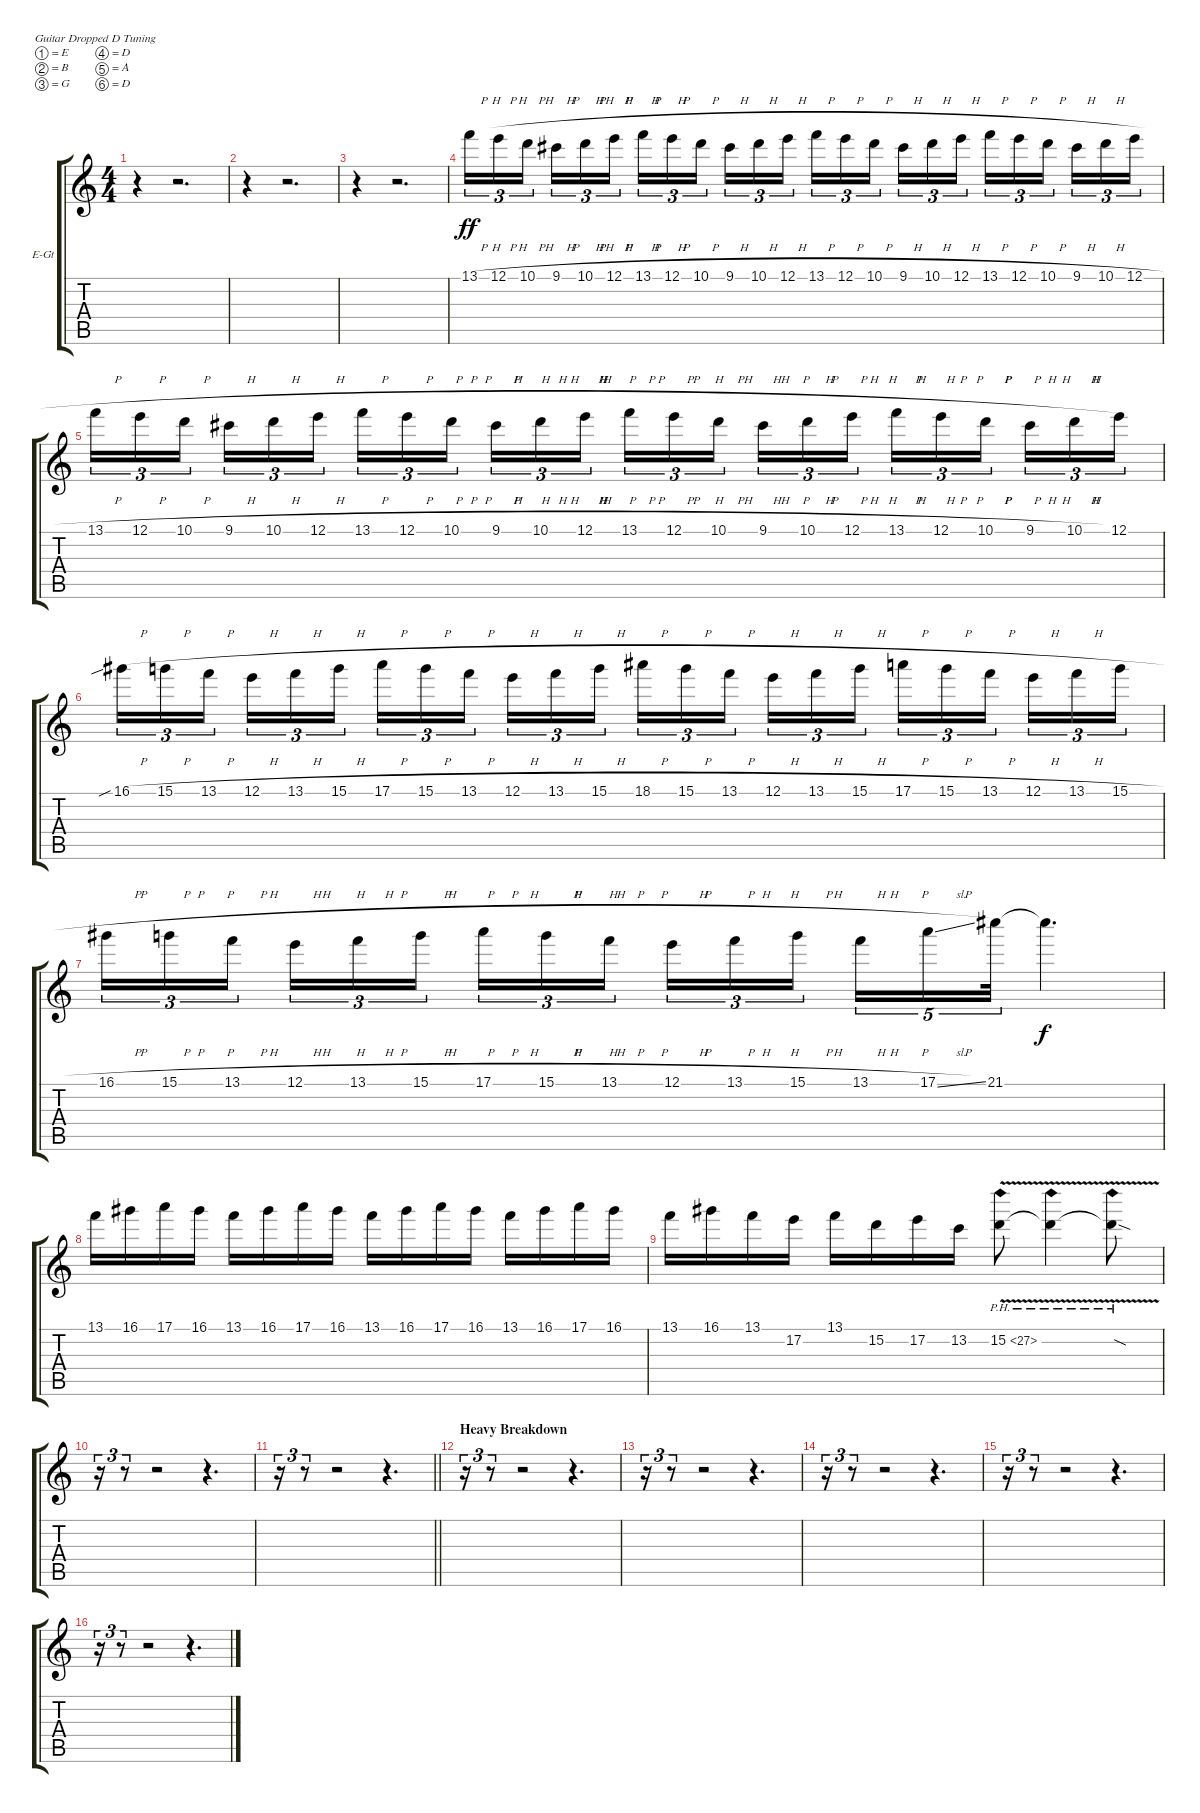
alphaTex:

\bracketExtendMode groupsimilarinstruments
\firstSystemTrackNameOrientation horizontal
\otherSystemsTrackNameOrientation horizontal
\track ("Electric Guitar 4" "E-Gt") {instrument distortionguitar}
\staff {score tabs}
\tuning (E4 B3 G3 D3 A2 D2)
\ts (4 4)
\tempo (142 hide)
\clef g2
\ks c
r.4{dy f} r.2{d} |
r.4 r.2{d} |
r.4 r.2{d} |
13.1{h}.16{tu (3 2) dy ff} 12.1{h}.16{tu (3 2)} 10.1{h}.16{tu (3 2)} 9.1{h}.16{tu (3 2)} 10.1{h}.16{tu (3 2)} 12.1{h}.16{tu (3 2)} 13.1{h}.16{tu (3 2)} 12.1{h}.16{tu (3 2)} 10.1{h}.16{tu (3 2)} 9.1{h}.16{tu (3 2)} 10.1{h}.16{tu (3 2)} 12.1{h}.16{tu (3 2)} 13.1{h}.16{tu (3 2)} 12.1{h}.16{tu (3 2)} 10.1{h}.16{tu (3 2)} 9.1{h}.16{tu (3 2)} 10.1{h}.16{tu (3 2)} 12.1{h}.16{tu (3 2)} 13.1{h}.16{tu (3 2)} 12.1{h}.16{tu (3 2)} 10.1{h}.16{tu (3 2)} 9.1{h}.16{tu (3 2)} 10.1{h}.16{tu (3 2)} 12.1{h}.16{tu (3 2)} |
13.1{h}.16{tu (3 2)} 12.1{h}.16{tu (3 2)} 10.1{h}.16{tu (3 2)} 9.1{h}.16{tu (3 2)} 10.1{h}.16{tu (3 2)} 12.1{h}.16{tu (3 2)} 13.1{h}.16{tu (3 2)} 12.1{h}.16{tu (3 2)} 10.1{h}.16{tu (3 2)} 9.1{h}.16{tu (3 2)} 10.1{h}.16{tu (3 2)} 12.1{h}.16{tu (3 2)} 13.1{h}.16{tu (3 2)} 12.1{h}.16{tu (3 2)} 10.1{h}.16{tu (3 2)} 9.1{h}.16{tu (3 2)} 10.1{h}.16{tu (3 2)} 12.1{h}.16{tu (3 2)} 13.1{h}.16{tu (3 2)} 12.1{h}.16{tu (3 2)} 10.1{h}.16{tu (3 2)} 9.1{h}.16{tu (3 2)} 10.1{h}.16{tu (3 2)} 12.1.16{tu (3 2)} |
16.1{sib h}.16{tu (3 2)} 15.1{h}.16{tu (3 2)} 13.1{h}.16{tu (3 2)} 12.1{h}.16{tu (3 2)} 13.1{h}.16{tu (3 2)} 15.1{h}.16{tu (3 2)} 17.1{h}.16{tu (3 2)} 15.1{h}.16{tu (3 2)} 13.1{h}.16{tu (3 2)} 12.1{h}.16{tu (3 2)} 13.1{h}.16{tu (3 2)} 15.1{h}.16{tu (3 2)} 18.1{h}.16{tu (3 2)} 15.1{h}.16{tu (3 2)} 13.1{h}.16{tu (3 2)} 12.1{h}.16{tu (3 2)} 13.1{h}.16{tu (3 2)} 15.1{h}.16{tu (3 2)} 17.1{h}.16{tu (3 2)} 15.1{h}.16{tu (3 2)} 13.1{h}.16{tu (3 2)} 12.1{h}.16{tu (3 2)} 13.1{h}.16{tu (3 2)} 15.1{h}.16{tu (3 2)} |
16.1{h}.16{tu (3 2)} 15.1{h}.16{tu (3 2)} 13.1{h}.16{tu (3 2)} 12.1{h}.16{tu (3 2)} 13.1{h}.16{tu (3 2)} 15.1{h}.16{tu (3 2)} 17.1{h}.16{tu (3 2)} 15.1{h}.16{tu (3 2)} 13.1{h}.16{tu (3 2)} 12.1{h}.16{tu (3 2)} 13.1{h}.16{tu (3 2)} 15.1{h}.16{tu (3 2)} 13.1{h}.16{tu (5 4)} 17.1{sl}.16{tu (5 4)} 21.1.32{tu (5 4)} 21.1{t}.4{d dy f} |
13.1.16 16.1.16 17.1.16 16.1.16 13.1.16 16.1.16 17.1.16 16.1.16 13.1.16 16.1.16 17.1.16 16.1.16 13.1.16 16.1.16 17.1.16 16.1.16 |
13.1.16 16.1.16 13.1.16 17.2.16 13.1.16 15.2.16 17.2.16 13.2.16 15.2{ph 12 v}.8 15.2{ph 12 v t}.4 15.2{ph 12 v sod t}.8 |
r.16{tu (3 2)} r.8{tu (3 2)} r.2 r.4{d} |
\barLineRight lightlight
r.16{tu (3 2)} r.8{tu (3 2)} r.2 r.4{d} |
\section ("" "Heavy Breakdown")
r.16{tu (3 2)} r.8{tu (3 2)} r.2 r.4{d} |
r.16{tu (3 2)} r.8{tu (3 2)} r.2 r.4{d} |
r.16{tu (3 2)} r.8{tu (3 2)} r.2 r.4{d} |
r.16{tu (3 2)} r.8{tu (3 2)} r.2 r.4{d} |
r.16{tu (3 2)} r.8{tu (3 2)} r.2 r.4{d}
